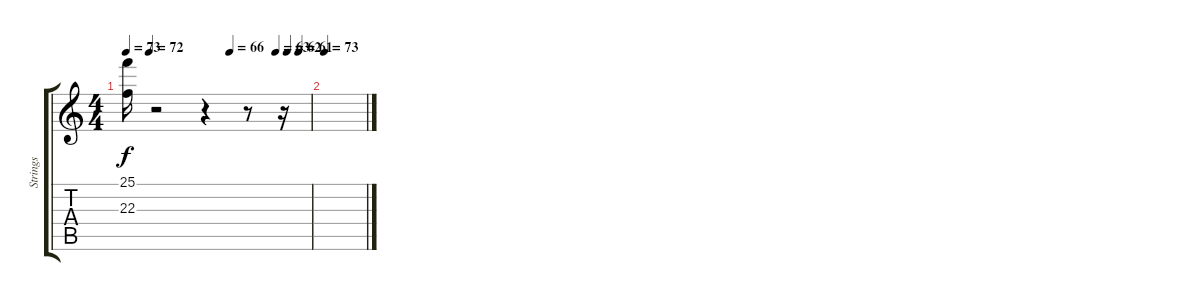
\track ("Strings" "Strings") {instrument stringensemble1}
\staff {score tabs}
\tuning (E4 B3 G3 D3 A2 E2) {hide}
\ts (4 4)
\tempo 73
\tempo (63 0.8125)
\tempo (72 0.125)
\tempo (62 0.875)
\tempo (66 0.5625)
\tempo (61 0.9375)
\clef g2
\ks c
(25.1 22.3).16{dy f} r.2 r.4 r.8 r.16 |
\tempo 73
